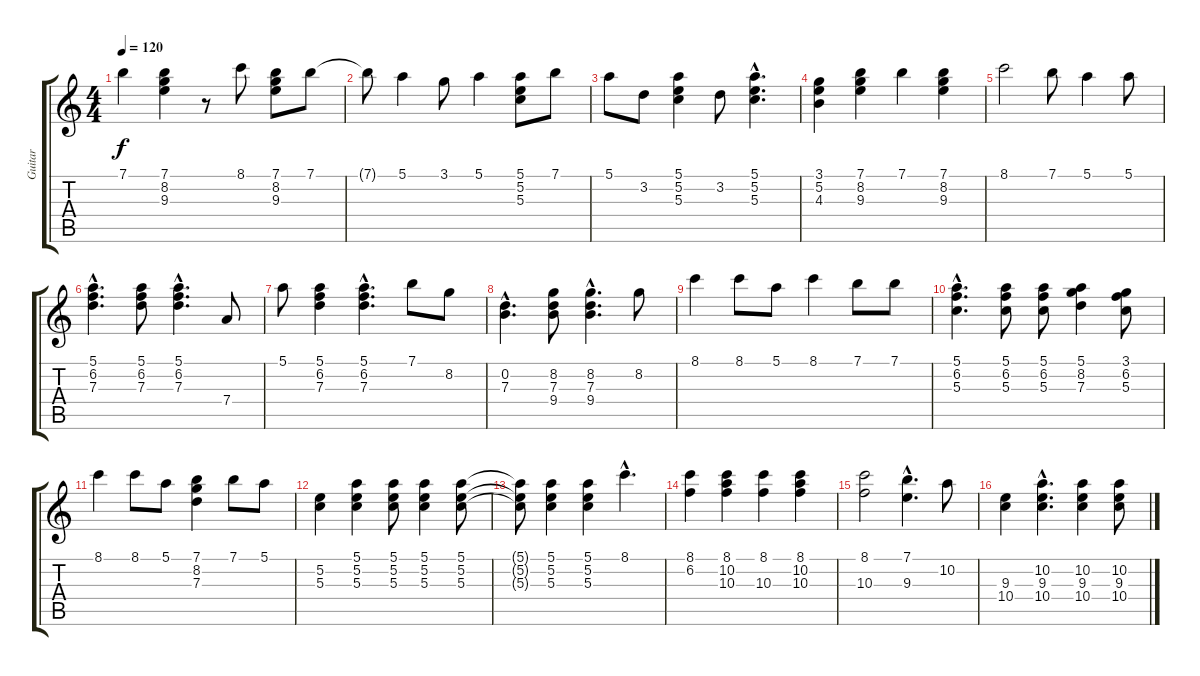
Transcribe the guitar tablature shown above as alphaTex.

\track ("Guitar         " "Guitar    ") {instrument electricguitarclean}
\staff {score tabs}
\tuning (E4 B3 G3 D3 A2 E2) {hide}
\ts (4 4)
\tempo 120
\clef g2
\ks c
7.1{t}.4{dy f} (7.1 8.2 9.3).4 r.8 8.1.8 (7.1 8.2 9.3).8 7.1.8 |
7.1{t}.8 5.1.4 3.1.8 5.1.4 (5.1 5.2 5.3).8 7.1.8 |
5.1.8 3.2.8 (5.1 5.2 5.3).4 3.2.8 (5.1{hac} 5.2{hac} 5.3{hac}).4{d} |
(3.1 5.2 4.3).4 (7.1 8.2 9.3).4 7.1.4 (7.1 8.2 9.3).4 |
8.1.2 7.1.8 5.1.4 5.1.8 |
(5.1{hac} 6.2{hac} 7.3{hac}).4{d} (5.1 6.2 7.3).8 (5.1{hac} 6.2{hac} 7.3{hac}).4{d} 7.4.8 |
5.1.8 (5.1 6.2 7.3).4 (5.1{hac} 6.2{hac} 7.3{hac}).4{d} 7.1.8 8.2.8 |
(0.2{hac} 7.3{hac}).4{d} (8.2 7.3 9.4).8 (8.2{hac} 7.3{hac} 9.4{hac}).4{d} 8.2.8 |
8.1.4 8.1.8 5.1.8 8.1.4 7.1.8 7.1.8 |
(5.1{hac} 6.2{hac} 5.3{hac}).4{d} (5.1 6.2 5.3).8 (5.1 6.2 5.3).8 (5.1 8.2 7.3).4 (3.1 6.2 5.3).8 |
8.1.4 8.1.8 5.1.8 (7.1 8.2 7.3).4 7.1.8 5.1.8 |
(5.2 5.3).4 (5.1 5.2 5.3).4 (5.1 5.2 5.3).8 (5.1 5.2 5.3).4 (5.1 5.2 5.3).8 |
(5.1{t} 5.2{t} 5.3{t}).8 (5.1 5.2 5.3).4 (5.1 5.2 5.3).4 8.1{hac}.4{d} |
(8.1 6.2).4 (8.1 10.2 10.3).4 (8.1 10.3).4 (8.1 10.2 10.3).4 |
(8.1 10.3).2 (7.1{hac} 9.3{hac}).4{d} 10.2.8 |
(9.3 10.4).4 (10.2{hac} 9.3{hac} 10.4{hac}).4{d} (10.2 9.3 10.4).4 (10.2 9.3 10.4).8
